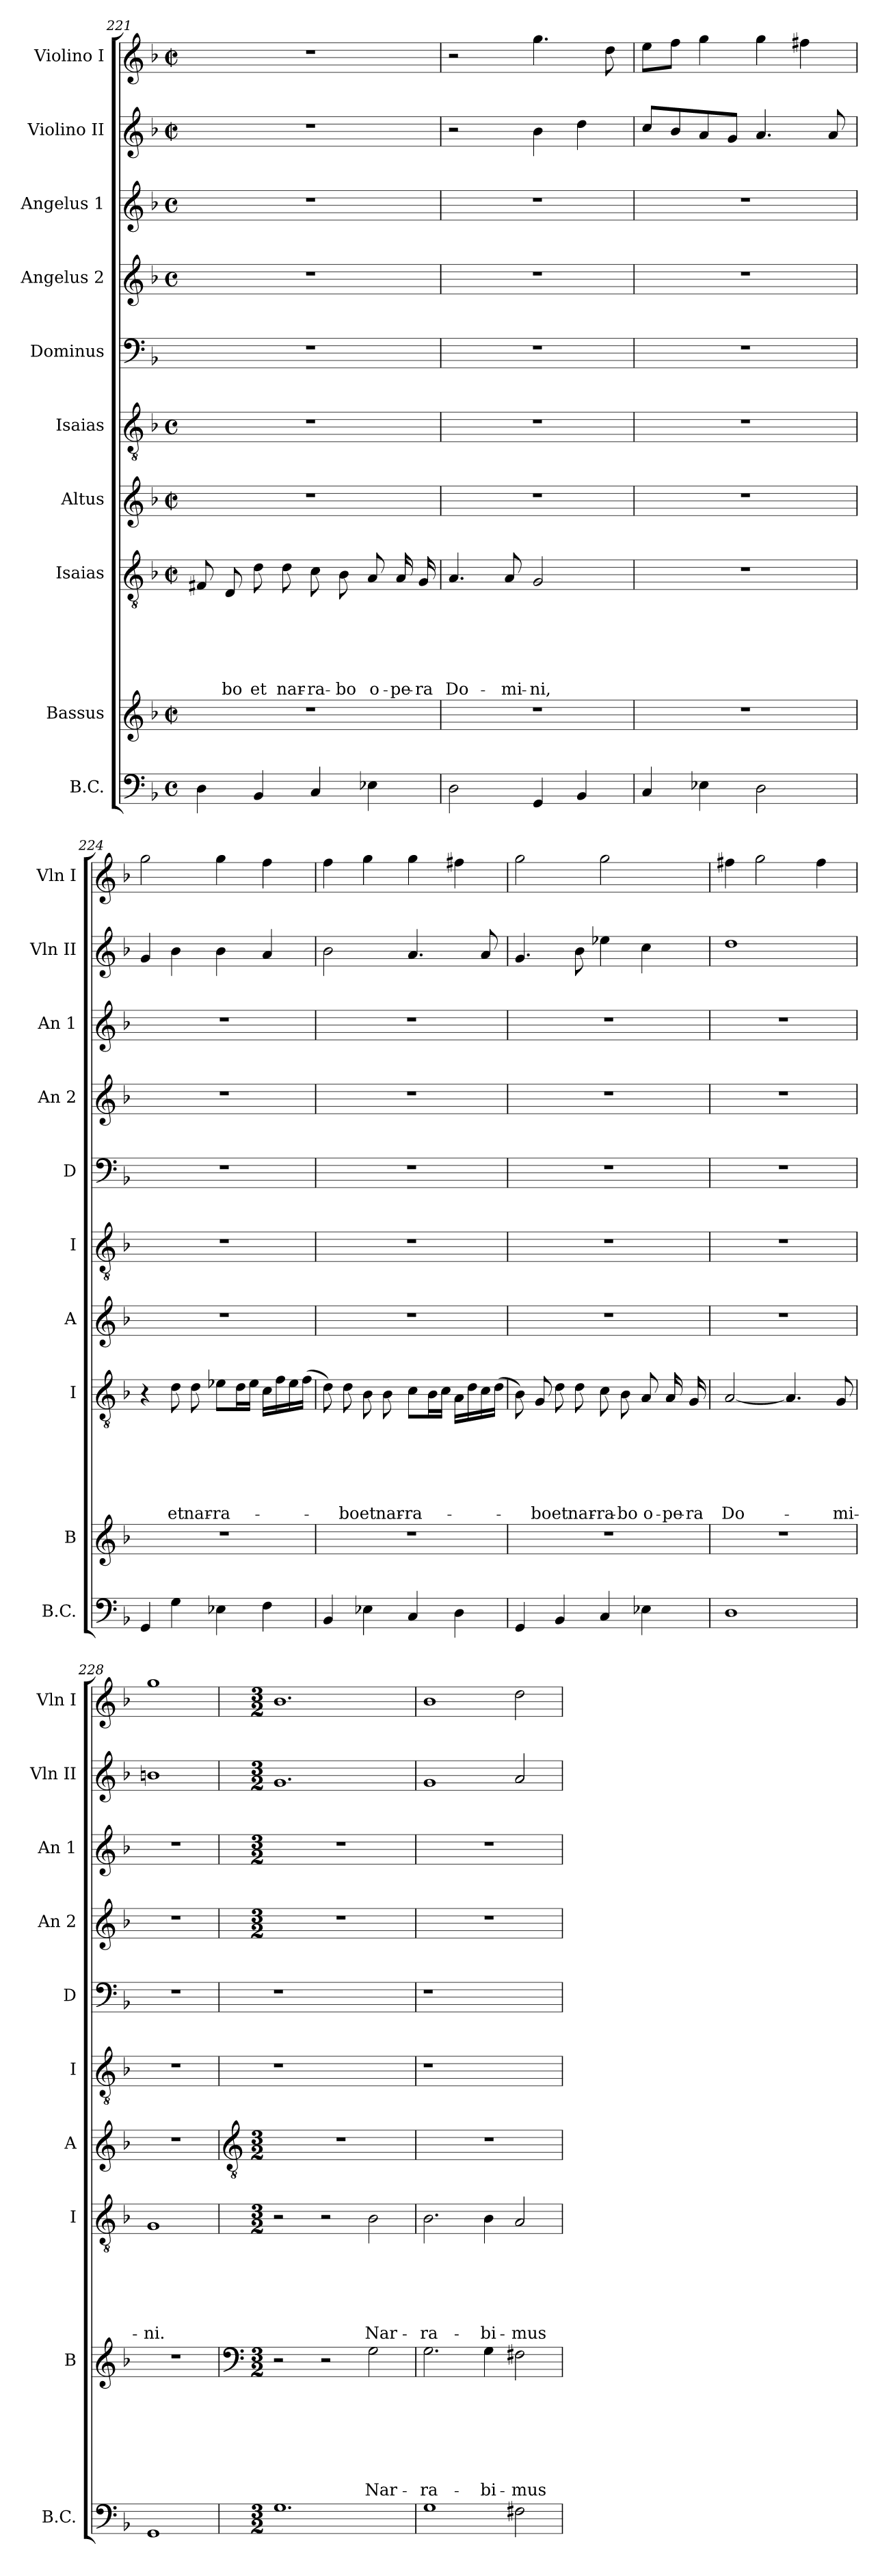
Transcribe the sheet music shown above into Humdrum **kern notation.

**kern	**kern	**text	**text	**text	**text	**text	**text	**text	**kern	**text	**text	**text	**text	**text	**text	**kern	**kern	**kern	**kern	**kern	**kern	**kern
*part10	*part9	*part9	*part9	*part9	*part9	*part9	*part9	*part9	*part8	*part8	*part8	*part8	*part8	*part8	*part8	*part7	*part6	*part5	*part4	*part3	*part2	*part1
*staff10	*staff9	*staff9	*staff9	*staff9	*staff9	*staff9	*staff9	*staff9	*staff8	*staff8	*staff8	*staff8	*staff8	*staff8	*staff8	*staff7	*staff6	*staff5	*staff4	*staff3	*staff2	*staff1
*I"B.C.	*I"Bassus	*	*	*	*	*	*	*	*I"Isaias	*	*	*	*	*	*	*I"Altus	*I"Isaias	*I"Dominus	*I"Angelus 2	*I"Angelus 1	*I"Violino II	*I"Violino I
*I'B.C.	*I'B	*	*	*	*	*	*	*	*I'I	*	*	*	*	*	*	*I'A	*I'I	*I'D	*I'An 2	*I'An 1	*I'Vln II	*I'Vln I
!!LO:LB:g=z
*clefF4	*clefG2	*	*	*	*	*	*	*	*clefGv2	*	*	*	*	*	*	*clefG2	*clefGv2	*clefF4	*clefG2	*clefG2	*clefG2	*clefG2
*k[b-]	*k[b-]	*	*	*	*	*	*	*	*k[b-]	*	*	*	*	*	*	*k[b-]	*k[b-]	*k[b-]	*k[b-]	*k[b-]	*k[b-]	*k[b-]
*F:	*F:	*	*	*	*	*	*	*	*F:	*	*	*	*	*	*	*F:	*F:	*F:	*F:	*F:	*F:	*F:
*M4/4	*M2/2	*	*	*	*	*	*	*	*M2/2	*	*	*	*	*	*	*M2/2	*M4/4	*	*M4/4	*M4/4	*M2/2	*M2/2
*met(c)	*met(c|)	*	*	*	*	*	*	*	*met(c|)	*	*	*	*	*	*	*met(c|)	*met(c)	*	*met(c)	*met(c)	*met(c|)	*met(c|)
=221	=221	=221	=221	=221	=221	=221	=221	=221	=221	=221	=221	=221	=221	=221	=221	=221	=221	=221	=221	=221	=221	=221
4D\	1r	.	.	.	.	.	.	.	8F#X/	.	.	.	.	.	.	1r	1r	1r	1r	1r	1r	1r
!	!	!	!	!	!	!	!	!	!	!	!	!	!	!	!LO:LY:b	!	!	!	!	!	!	!
.	.	.	.	.	.	.	.	.	8D/	.	.	.	.	.	-bo	.	.	.	.	.	.	.
!	!	!	!	!	!	!	!	!	!	!	!	!	!	!	!LO:LY:b	!	!	!	!	!	!	!
4BB-/	.	.	.	.	.	.	.	.	8d\	.	.	.	.	.	et	.	.	.	.	.	.	.
!	!	!	!	!	!	!	!	!	!	!	!	!	!	!	!LO:LY:b	!	!	!	!	!	!	!
.	.	.	.	.	.	.	.	.	8d\	.	.	.	.	.	nar-	.	.	.	.	.	.	.
!	!	!	!	!	!	!	!	!	!	!	!	!	!	!	!LO:LY:b	!	!	!	!	!	!	!
4C/	.	.	.	.	.	.	.	.	8c\	.	.	.	.	.	-ra-	.	.	.	.	.	.	.
!	!	!	!	!	!	!	!	!	!	!	!	!	!	!	!LO:LY:b	!	!	!	!	!	!	!
.	.	.	.	.	.	.	.	.	8B-\	.	.	.	.	.	-bo	.	.	.	.	.	.	.
!	!	!	!	!	!	!	!	!	!	!	!	!	!	!	!LO:LY:b	!	!	!	!	!	!	!
4E-X\	.	.	.	.	.	.	.	.	8A/	.	.	.	.	.	o-	.	.	.	.	.	.	.
!	!	!	!	!	!	!	!	!	!	!	!	!	!	!	!LO:LY:b	!	!	!	!	!	!	!
.	.	.	.	.	.	.	.	.	16A/	.	.	.	.	.	-pe-	.	.	.	.	.	.	.
!	!	!	!	!	!	!	!	!	!	!	!	!	!	!	!LO:LY:b	!	!	!	!	!	!	!
.	.	.	.	.	.	.	.	.	16G/	.	.	.	.	.	-ra	.	.	.	.	.	.	.
=222	=222	=222	=222	=222	=222	=222	=222	=222	=222	=222	=222	=222	=222	=222	=222	=222	=222	=222	=222	=222	=222	=222
!	!	!	!	!	!	!	!	!	!	!	!	!	!	!	!LO:LY:b	!	!	!	!	!	!	!
2D\	1r	.	.	.	.	.	.	.	4.A/	.	.	.	.	.	Do-	1r	1r	1r	1r	1r	2r	2r
!	!	!	!	!	!	!	!	!	!	!	!	!	!	!	!LO:LY:b	!	!	!	!	!	!	!
.	.	.	.	.	.	.	.	.	8A/	.	.	.	.	.	-mi-	.	.	.	.	.	.	.
!	!	!	!	!	!	!	!	!	!	!	!	!	!	!	!LO:LY:b	!	!	!	!	!	!	!
4GG/	.	.	.	.	.	.	.	.	2G/	.	.	.	.	.	-ni,	.	.	.	.	.	4b-\	4.gg\
4BB-/	.	.	.	.	.	.	.	.	.	.	.	.	.	.	.	.	.	.	.	.	4dd\	.
.	.	.	.	.	.	.	.	.	.	.	.	.	.	.	.	.	.	.	.	.	.	8dd\
=223	=223	=223	=223	=223	=223	=223	=223	=223	=223	=223	=223	=223	=223	=223	=223	=223	=223	=223	=223	=223	=223	=223
4C/	1r	.	.	.	.	.	.	.	1r	.	.	.	.	.	.	1r	1r	1r	1r	1r	8cc/L	8ee\L
.	.	.	.	.	.	.	.	.	.	.	.	.	.	.	.	.	.	.	.	.	8b-/	8ff\J
4E-X\	.	.	.	.	.	.	.	.	.	.	.	.	.	.	.	.	.	.	.	.	8a/	4gg\
.	.	.	.	.	.	.	.	.	.	.	.	.	.	.	.	.	.	.	.	.	8g/J	.
2D\	.	.	.	.	.	.	.	.	.	.	.	.	.	.	.	.	.	.	.	.	4.a/	4gg\
.	.	.	.	.	.	.	.	.	.	.	.	.	.	.	.	.	.	.	.	.	.	4ff#X\
.	.	.	.	.	.	.	.	.	.	.	.	.	.	.	.	.	.	.	.	.	8a/	.
=224	=224	=224	=224	=224	=224	=224	=224	=224	=224	=224	=224	=224	=224	=224	=224	=224	=224	=224	=224	=224	=224	=224
4GG/	1r	.	.	.	.	.	.	.	4r	.	.	.	.	.	.	1r	1r	1r	1r	1r	4g/	2gg\
!	!	!	!	!	!	!	!	!	!	!	!	!	!	!	!LO:LY:b	!	!	!	!	!	!	!
4G\	.	.	.	.	.	.	.	.	8d\	.	.	.	.	.	et	.	.	.	.	.	4b-\	.
!	!	!	!	!	!	!	!	!	!	!	!	!	!	!	!LO:LY:b	!	!	!	!	!	!	!
.	.	.	.	.	.	.	.	.	8d\	.	.	.	.	.	nar-	.	.	.	.	.	.	.
!	!	!	!	!	!	!	!	!	!	!	!	!	!	!	!LO:LY:b	!	!	!	!	!	!	!
4E-X\	.	.	.	.	.	.	.	.	8e-X\L	.	.	.	.	.	-ra-	.	.	.	.	.	4b-\	4gg\
.	.	.	.	.	.	.	.	.	16d\L	.	.	.	.	.	.	.	.	.	.	.	.	.
.	.	.	.	.	.	.	.	.	16e-\JJ	.	.	.	.	.	.	.	.	.	.	.	.	.
4F\	.	.	.	.	.	.	.	.	16c\LL	.	.	.	.	.	.	.	.	.	.	.	4a/	4ff\
.	.	.	.	.	.	.	.	.	16f\	.	.	.	.	.	.	.	.	.	.	.	.	.
.	.	.	.	.	.	.	.	.	16e-\	.	.	.	.	.	.	.	.	.	.	.	.	.
.	.	.	.	.	.	.	.	.	(>16f\JJ	.	.	.	.	.	.	.	.	.	.	.	.	.
!!LO:LB:g=z
=225	=225	=225	=225	=225	=225	=225	=225	=225	=225	=225	=225	=225	=225	=225	=225	=225	=225	=225	=225	=225	=225	=225
4BB-/	1r	.	.	.	.	.	.	.	8d\)	.	.	.	.	.	.	1r	1r	1r	1r	1r	2b-\	4ff\
!	!	!	!	!	!	!	!	!	!	!	!	!	!	!	!LO:LY:b	!	!	!	!	!	!	!
.	.	.	.	.	.	.	.	.	8d\	.	.	.	.	.	-bo	.	.	.	.	.	.	.
!	!	!	!	!	!	!	!	!	!	!	!	!	!	!	!LO:LY:b	!	!	!	!	!	!	!
4E-X\	.	.	.	.	.	.	.	.	8B-\	.	.	.	.	.	et	.	.	.	.	.	.	4gg\
!	!	!	!	!	!	!	!	!	!	!	!	!	!	!	!LO:LY:b	!	!	!	!	!	!	!
.	.	.	.	.	.	.	.	.	8B-\	.	.	.	.	.	nar-	.	.	.	.	.	.	.
!	!	!	!	!	!	!	!	!	!	!	!	!	!	!	!LO:LY:b	!	!	!	!	!	!	!
4C/	.	.	.	.	.	.	.	.	8c\L	.	.	.	.	.	-ra-	.	.	.	.	.	4.a/	4gg\
.	.	.	.	.	.	.	.	.	16B-\L	.	.	.	.	.	.	.	.	.	.	.	.	.
.	.	.	.	.	.	.	.	.	16c\JJ	.	.	.	.	.	.	.	.	.	.	.	.	.
4D\	.	.	.	.	.	.	.	.	16A\LL	.	.	.	.	.	.	.	.	.	.	.	.	4ff#X\
.	.	.	.	.	.	.	.	.	16d\	.	.	.	.	.	.	.	.	.	.	.	.	.
.	.	.	.	.	.	.	.	.	16c\	.	.	.	.	.	.	.	.	.	.	.	8a/	.
.	.	.	.	.	.	.	.	.	(>16d\JJ	.	.	.	.	.	.	.	.	.	.	.	.	.
=226	=226	=226	=226	=226	=226	=226	=226	=226	=226	=226	=226	=226	=226	=226	=226	=226	=226	=226	=226	=226	=226	=226
4GG/	1r	.	.	.	.	.	.	.	8B-\)	.	.	.	.	.	.	1r	1r	1r	1r	1r	4.g/	2gg\
!	!	!	!	!	!	!	!	!	!	!	!	!	!	!	!LO:LY:b	!	!	!	!	!	!	!
.	.	.	.	.	.	.	.	.	8G/	.	.	.	.	.	-bo	.	.	.	.	.	.	.
!	!	!	!	!	!	!	!	!	!	!	!	!	!	!	!LO:LY:b	!	!	!	!	!	!	!
4BB-/	.	.	.	.	.	.	.	.	8d\	.	.	.	.	.	et	.	.	.	.	.	.	.
!	!	!	!	!	!	!	!	!	!	!	!	!	!	!	!LO:LY:b	!	!	!	!	!	!	!
.	.	.	.	.	.	.	.	.	8d\	.	.	.	.	.	nar-	.	.	.	.	.	8b-\	.
!	!	!	!	!	!	!	!	!	!	!	!	!	!	!	!LO:LY:b	!	!	!	!	!	!	!
4C/	.	.	.	.	.	.	.	.	8c\	.	.	.	.	.	-ra-	.	.	.	.	.	4ee-X\	2gg\
!	!	!	!	!	!	!	!	!	!	!	!	!	!	!	!LO:LY:b	!	!	!	!	!	!	!
.	.	.	.	.	.	.	.	.	8B-\	.	.	.	.	.	-bo	.	.	.	.	.	.	.
!	!	!	!	!	!	!	!	!	!	!	!	!	!	!	!LO:LY:b	!	!	!	!	!	!	!
4E-X\	.	.	.	.	.	.	.	.	8A/	.	.	.	.	.	o-	.	.	.	.	.	4cc\	.
!	!	!	!	!	!	!	!	!	!	!	!	!	!	!	!LO:LY:b	!	!	!	!	!	!	!
.	.	.	.	.	.	.	.	.	16A/	.	.	.	.	.	-pe-	.	.	.	.	.	.	.
!	!	!	!	!	!	!	!	!	!	!	!	!	!	!	!LO:LY:b	!	!	!	!	!	!	!
.	.	.	.	.	.	.	.	.	16G/	.	.	.	.	.	-ra	.	.	.	.	.	.	.
=227	=227	=227	=227	=227	=227	=227	=227	=227	=227	=227	=227	=227	=227	=227	=227	=227	=227	=227	=227	=227	=227	=227
!	!	!	!	!	!	!	!	!	!	!	!	!	!	!	!LO:LY:b	!	!	!	!	!	!	!
1D	1r	.	.	.	.	.	.	.	[<2A/	.	.	.	.	.	Do-	1r	1r	1r	1r	1r	1dd	4ff#X\
.	.	.	.	.	.	.	.	.	.	.	.	.	.	.	.	.	.	.	.	.	.	2gg\
.	.	.	.	.	.	.	.	.	4.A/]	.	.	.	.	.	.	.	.	.	.	.	.	.
.	.	.	.	.	.	.	.	.	.	.	.	.	.	.	.	.	.	.	.	.	.	4ff#\
!	!	!	!	!	!	!	!	!	!	!	!	!	!	!	!LO:LY:b	!	!	!	!	!	!	!
.	.	.	.	.	.	.	.	.	8G/	.	.	.	.	.	-mi-	.	.	.	.	.	.	.
=228	=228	=228	=228	=228	=228	=228	=228	=228	=228	=228	=228	=228	=228	=228	=228	=228	=228	=228	=228	=228	=228	=228
!	!	!	!	!	!	!	!	!	!	!	!	!	!	!	!LO:LY:b	!	!	!	!	!	!	!
1GG	1r	.	.	.	.	.	.	.	1G	.	.	.	.	.	-ni.	1r	1r	1r	1r	1r	1bn	1gg
!!LO:PB:g=z
=229	=229	=229	=229	=229	=229	=229	=229	=229	=229	=229	=229	=229	=229	=229	=229	=229	=229	=229	=229	=229	=229	=229
*	*clefF4	*	*	*	*	*	*	*	*	*	*	*	*	*	*	*clefGv2	*	*	*	*	*	*
*M3/2	*M3/2	*	*	*	*	*	*	*	*M3/2	*	*	*	*	*	*	*M3/2	*	*	*M3/2	*M3/2	*M3/2	*M3/2
1.G	2r	.	.	.	.	.	.	.	2r	.	.	.	.	.	.	1.r	1r	1r	1.r	1.r	1.g	1.b-
.	2r	.	.	.	.	.	.	.	2r	.	.	.	.	.	.	.	.	.	.	.	.	.
!	!	!	!	!	!	!	!	!LO:LY:b	!	!	!	!	!	!	!LO:LY:b	!	!	!	!	!	!	!
.	2G\	.	.	.	.	.	.	Nar-	2B-\	.	.	.	.	.	Nar-	.	2ryy	2ryy	.	.	.	.
=230	=230	=230	=230	=230	=230	=230	=230	=230	=230	=230	=230	=230	=230	=230	=230	=230	=230	=230	=230	=230	=230	=230
!	!	!	!	!	!	!	!	!LO:LY:b	!	!	!	!	!	!	!LO:LY:b	!	!	!	!	!	!	!
1G	2.G\	.	.	.	.	.	.	-ra-	2.B-\	.	.	.	.	.	-ra-	1.r	1r	1r	1.r	1.r	1g	1b-
!	!	!	!	!	!	!	!	!LO:LY:b	!	!	!	!	!	!	!LO:LY:b	!	!	!	!	!	!	!
.	4G\	.	.	.	.	.	.	-bi-	4B-\	.	.	.	.	.	-bi-	.	.	.	.	.	.	.
!	!	!	!	!	!	!	!	!LO:LY:b	!	!	!	!	!	!	!LO:LY:b	!	!	!	!	!	!	!
2F#X\	2F#X\	.	.	.	.	.	.	-mus	2A/	.	.	.	.	.	-mus	.	2ryy	2ryy	.	.	2a/	2dd\
=	=	=	=	=	=	=	=	=	=	=	=	=	=	=	=	=	=	=	=	=	=	=
*-	*-	*-	*-	*-	*-	*-	*-	*-	*-	*-	*-	*-	*-	*-	*-	*-	*-	*-	*-	*-	*-	*-
